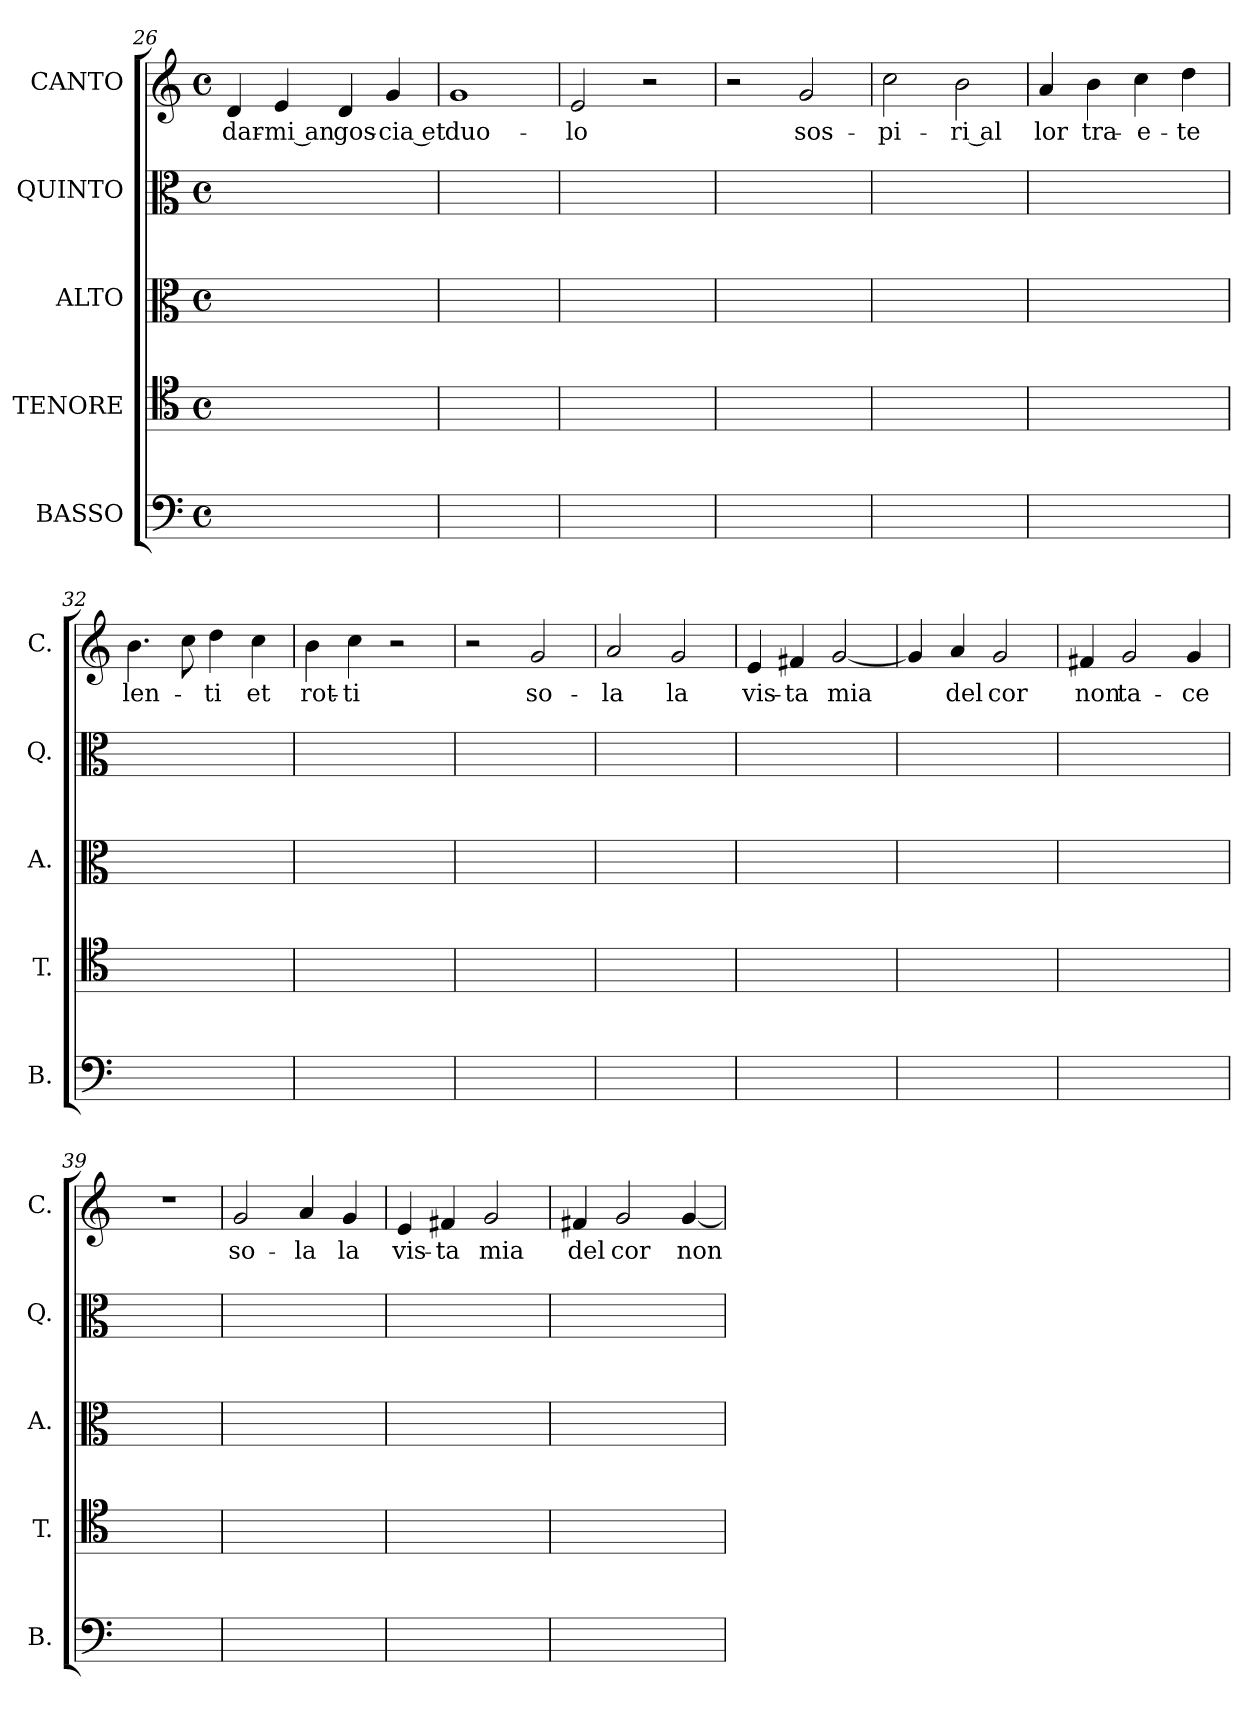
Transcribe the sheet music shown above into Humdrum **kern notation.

**kern	**kern	**kern	**kern	**kern	**text
*part5	*part4	*part3	*part2	*part1	*part1
*staff5	*staff4	*staff3	*staff2	*staff1	*staff1
*I"BASSO	*I"TENORE	*I"ALTO	*I"QUINTO	*I"CANTO	*
*I'B.	*I'T.	*I'A.	*I'Q.	*I'C.	*
*clefF4	*clefC4	*clefC3	*clefC3	*clefG2	*
*k[]	*k[]	*k[]	*k[]	*k[]	*
*C:	*C:	*C:	*C:	*C:	*
*M4/4	*M4/4	*M4/4	*M4/4	*M4/4	*
*met(c)	*met(c)	*met(c)	*met(c)	*met(c)	*
=26	=26	=26	=26	=26	=26
1ryy	1ryy	1ryy	1ryy	4d	dar-
.	.	.	.	4e	-mi an
.	.	.	.	4d	-gos-
.	.	.	.	4g	-cia et
=27	=27	=27	=27	=27	=27
1ryy	1ryy	1ryy	1ryy	1g	duo-
!!LO:PB:g=z
=28	=28	=28	=28	=28	=28
1ryy	1ryy	1ryy	1ryy	2e	-lo
.	.	.	.	2r	.
=29	=29	=29	=29	=29	=29
1ryy	1ryy	1ryy	1ryy	2r	.
.	.	.	.	2g	sos-
=30	=30	=30	=30	=30	=30
1ryy	1ryy	1ryy	1ryy	2cc	-pi-
.	.	.	.	2b	-ri al
=31	=31	=31	=31	=31	=31
1ryy	1ryy	1ryy	1ryy	4a	-lor
.	.	.	.	4b	tra-
.	.	.	.	4cc	-e-
.	.	.	.	4dd	-te
=32	=32	=32	=32	=32	=32
1ryy	1ryy	1ryy	1ryy	4.b	len-
.	.	.	.	8cc	.
.	.	.	.	4dd	-ti
.	.	.	.	4cc	et
=33	=33	=33	=33	=33	=33
1ryy	1ryy	1ryy	1ryy	4b	rot-
.	.	.	.	4cc	-ti
.	.	.	.	2r	.
!!LO:LB:g=z
=34	=34	=34	=34	=34	=34
1ryy	1ryy	1ryy	1ryy	2r	.
.	.	.	.	2g	so-
=35	=35	=35	=35	=35	=35
1ryy	1ryy	1ryy	1ryy	2a	-la
.	.	.	.	2g	la
=36	=36	=36	=36	=36	=36
1ryy	1ryy	1ryy	1ryy	4e	vis-
.	.	.	.	4f#	-ta
.	.	.	.	[2g	mia
=37	=37	=37	=37	=37	=37
1ryy	1ryy	1ryy	1ryy	4g]	.
.	.	.	.	4a	del
.	.	.	.	2g	cor
=38	=38	=38	=38	=38	=38
1ryy	1ryy	1ryy	1ryy	4f#	non
.	.	.	.	2g	ta-
.	.	.	.	4g	-ce
=39	=39	=39	=39	=39	=39
1ryy	1ryy	1ryy	1ryy	1r	.
=40	=40	=40	=40	=40	=40
1ryy	1ryy	1ryy	1ryy	2g	so-
.	.	.	.	4a	-la
.	.	.	.	4g	la
!!LO:PB:g=z
=41	=41	=41	=41	=41	=41
1ryy	1ryy	1ryy	1ryy	4e	vis-
.	.	.	.	4f#	-ta
.	.	.	.	2g	mia
=42	=42	=42	=42	=42	=42
1ryy	1ryy	1ryy	1ryy	4f#	del
.	.	.	.	2g	cor
.	.	.	.	[4g	non
=	=	=	=	=	=
*-	*-	*-	*-	*-	*-
